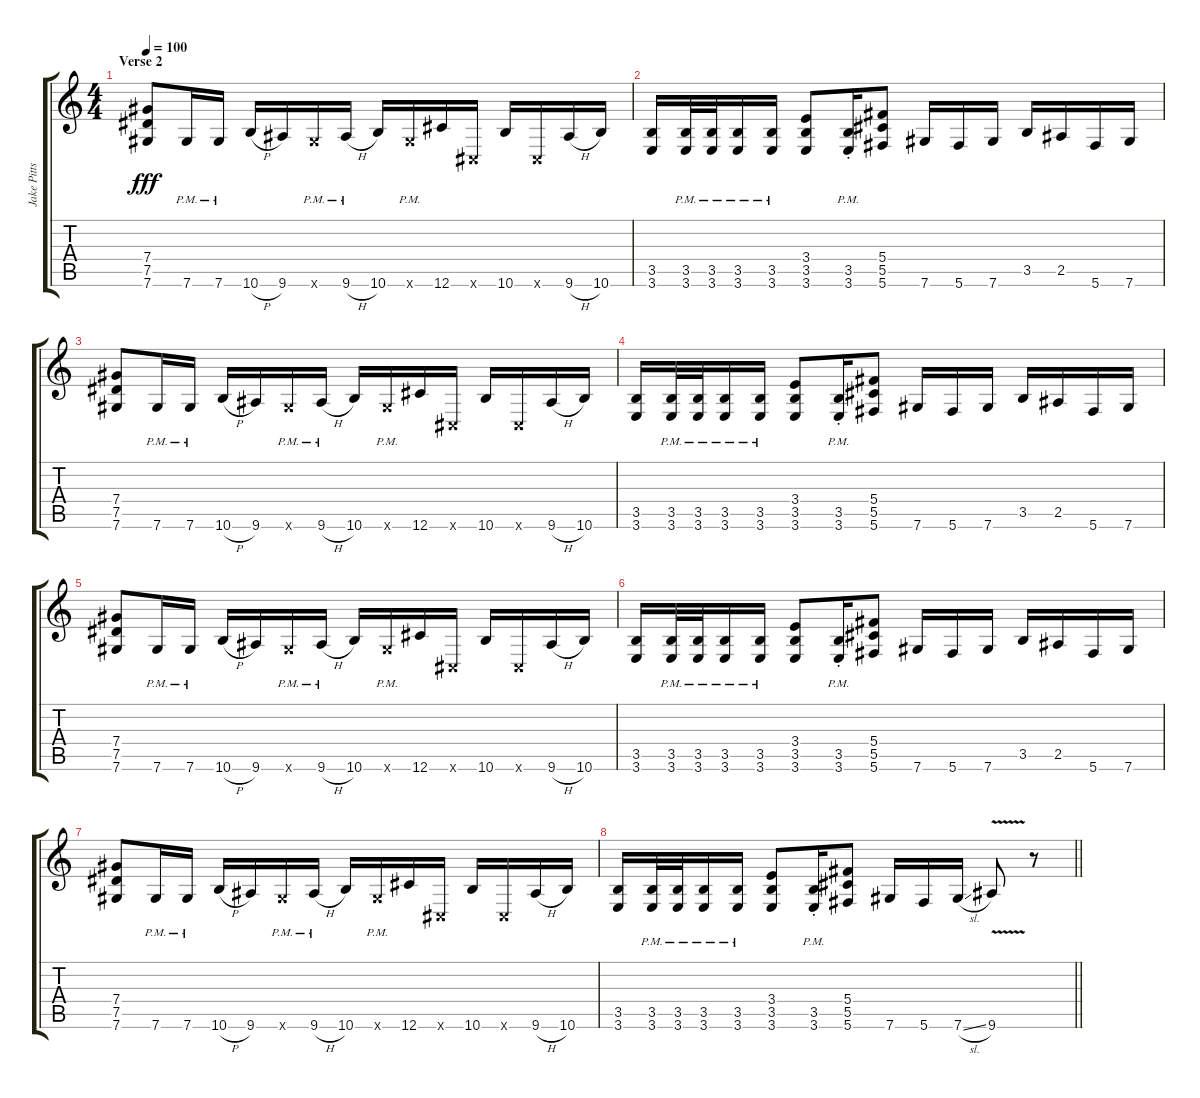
\track ("Jake Pitts - Lead Guitar" "Jake Pitts") {instrument acousticguitarnylon}
\staff {score tabs}
\tuning (Eb4 Bb3 Gb3 Db3 Ab2 Db2) {hide}
\ts (4 4)
\section ("" "Verse 2")
\tempo 100
\clef g2
\ks c
(7.4 7.5 7.6).8{dy fff} 7.6{pm}.16 7.6{pm}.16 10.6{h}.16 9.6.16 7.6{pm x}.16 9.6{h pm}.16 10.6.16 7.6{pm x}.16 12.6.16 0.6{x}.16 10.6.16 0.6{x}.16 9.6{h}.16 10.6.16 |
(3.5 3.6).16 (3.5{pm} 3.6{pm}).32 (3.5{pm} 3.6{pm}).32 (3.5{pm} 3.6{pm}).16 (3.5{pm} 3.6{pm}).16 (3.4 3.5 3.6).8 (3.5{pm st} 3.6{pm st}).16 (5.4 5.5 5.6).8 7.6.16 5.6.16 7.6.16 3.5.16 2.5.16 5.6.16 7.6.16 |
(7.4 7.5 7.6).8 7.6{pm}.16 7.6{pm}.16 10.6{h}.16 9.6.16 7.6{pm x}.16 9.6{h pm}.16 10.6.16 7.6{pm x}.16 12.6.16 0.6{x}.16 10.6.16 0.6{x}.16 9.6{h}.16 10.6.16 |
(3.5 3.6).16 (3.5{pm} 3.6{pm}).32 (3.5{pm} 3.6{pm}).32 (3.5{pm} 3.6{pm}).16 (3.5{pm} 3.6{pm}).16 (3.4 3.5 3.6).8 (3.5{pm st} 3.6{pm st}).16 (5.4 5.5 5.6).8 7.6.16 5.6.16 7.6.16 3.5.16 2.5.16 5.6.16 7.6.16 |
(7.4 7.5 7.6).8 7.6{pm}.16 7.6{pm}.16 10.6{h}.16 9.6.16 7.6{pm x}.16 9.6{h pm}.16 10.6.16 7.6{pm x}.16 12.6.16 0.6{x}.16 10.6.16 0.6{x}.16 9.6{h}.16 10.6.16 |
(3.5 3.6).16 (3.5{pm} 3.6{pm}).32 (3.5{pm} 3.6{pm}).32 (3.5{pm} 3.6{pm}).16 (3.5{pm} 3.6{pm}).16 (3.4 3.5 3.6).8 (3.5{pm st} 3.6{pm st}).16 (5.4 5.5 5.6).8 7.6.16 5.6.16 7.6.16 3.5.16 2.5.16 5.6.16 7.6.16 |
(7.4 7.5 7.6).8 7.6{pm}.16 7.6{pm}.16 10.6{h}.16 9.6.16 7.6{pm x}.16 9.6{h pm}.16 10.6.16 7.6{pm x}.16 12.6.16 0.6{x}.16 10.6.16 0.6{x}.16 9.6{h}.16 10.6.16 |
\barLineRight lightlight
(3.5 3.6).16 (3.5{pm} 3.6{pm}).32 (3.5{pm} 3.6{pm}).32 (3.5{pm} 3.6{pm}).16 (3.5{pm} 3.6{pm}).16 (3.4 3.5 3.6).8 (3.5{pm st} 3.6{pm st}).16 (5.4 5.5 5.6).8 7.6.16 5.6.16 7.6{sl}.16 9.6{v}.8 r.8
